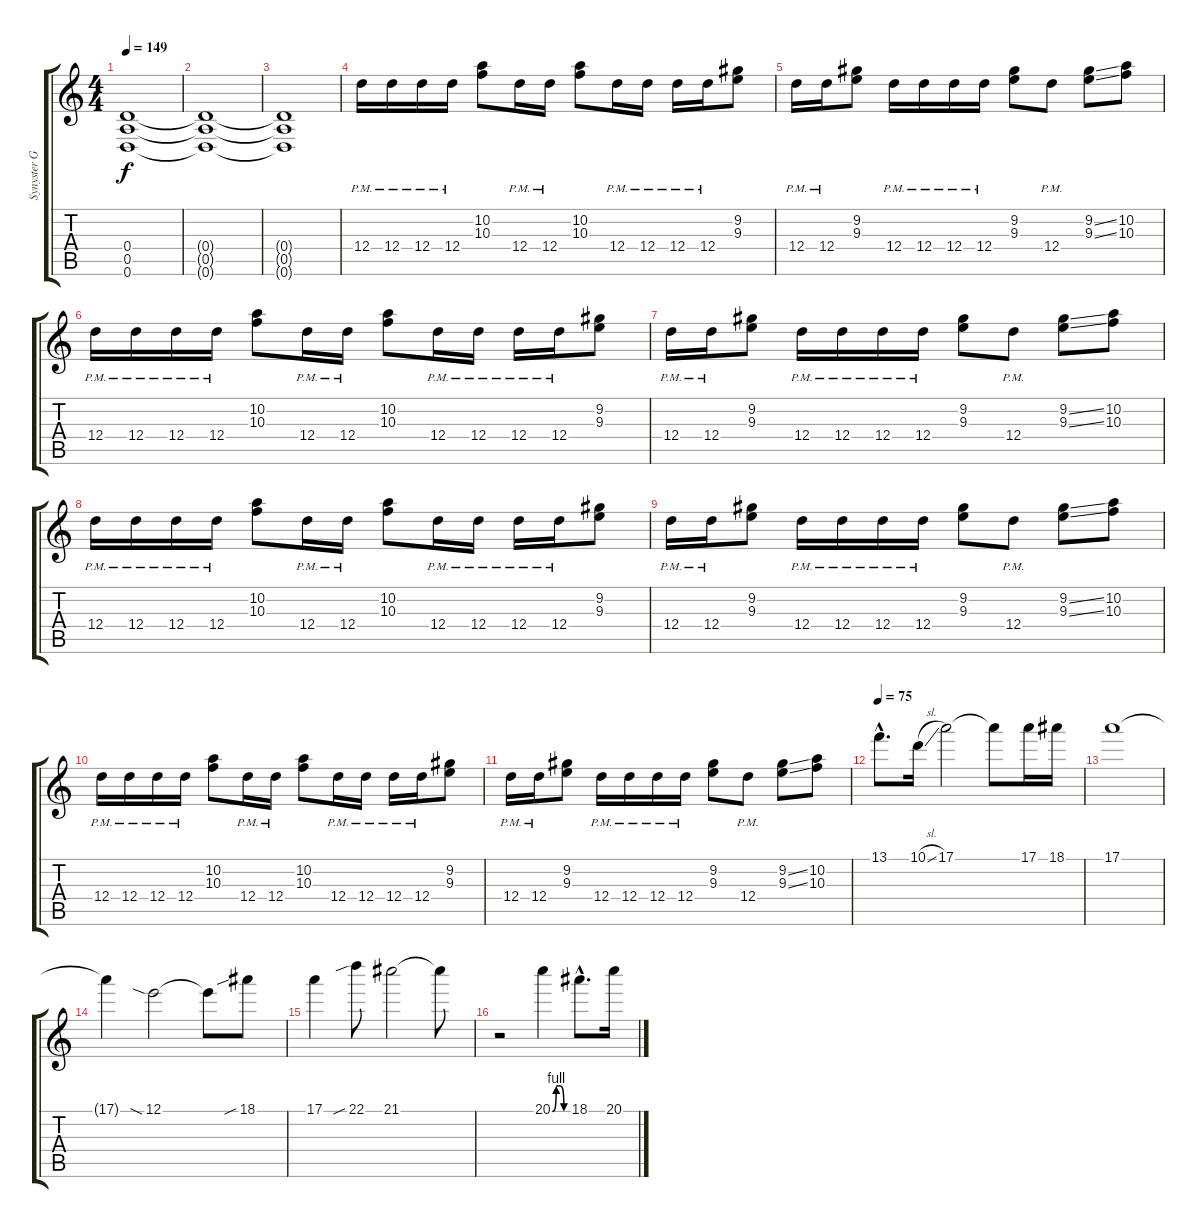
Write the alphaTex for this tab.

\track ("Synyster Gates" "Synyster G") {instrument distortionguitar}
\staff {score tabs}
\tuning (E4 B3 G3 D3 A2 D2) {hide}
\ts (4 4)
\tempo 149
\clef g2
\ks c
(0.4{t} 0.5{t} 0.6{t}).1{dy f} |
(0.4{t} 0.5{t} 0.6{t}).1 |
(0.4{t} 0.5{t} 0.6{t}).1 |
12.4{pm}.16 12.4{pm}.16 12.4{pm}.16 12.4{pm}.16 (10.2 10.3).8 12.4{pm}.16 12.4{pm}.16 (10.2 10.3).8 12.4{pm}.16 12.4{pm}.16 12.4{pm}.16 12.4{pm}.16 (9.2 9.3).8 |
12.4{pm}.16 12.4{pm}.16 (9.2 9.3).8 12.4{pm}.16 12.4{pm}.16 12.4{pm}.16 12.4{pm}.16 (9.2 9.3).8 12.4{pm}.8 (9.2{ss} 9.3{ss}).8 (10.2 10.3).8 |
12.4{pm}.16 12.4{pm}.16 12.4{pm}.16 12.4{pm}.16 (10.2 10.3).8 12.4{pm}.16 12.4{pm}.16 (10.2 10.3).8 12.4{pm}.16 12.4{pm}.16 12.4{pm}.16 12.4{pm}.16 (9.2 9.3).8 |
12.4{pm}.16 12.4{pm}.16 (9.2 9.3).8 12.4{pm}.16 12.4{pm}.16 12.4{pm}.16 12.4{pm}.16 (9.2 9.3).8 12.4{pm}.8 (9.2{ss} 9.3{ss}).8 (10.2 10.3).8 |
12.4{pm}.16 12.4{pm}.16 12.4{pm}.16 12.4{pm}.16 (10.2 10.3).8 12.4{pm}.16 12.4{pm}.16 (10.2 10.3).8 12.4{pm}.16 12.4{pm}.16 12.4{pm}.16 12.4{pm}.16 (9.2 9.3).8 |
12.4{pm}.16 12.4{pm}.16 (9.2 9.3).8 12.4{pm}.16 12.4{pm}.16 12.4{pm}.16 12.4{pm}.16 (9.2 9.3).8 12.4{pm}.8 (9.2{ss} 9.3{ss}).8 (10.2 10.3).8 |
12.4{pm}.16 12.4{pm}.16 12.4{pm}.16 12.4{pm}.16 (10.2 10.3).8 12.4{pm}.16 12.4{pm}.16 (10.2 10.3).8 12.4{pm}.16 12.4{pm}.16 12.4{pm}.16 12.4{pm}.16 (9.2 9.3).8 |
12.4{pm}.16 12.4{pm}.16 (9.2 9.3).8 12.4{pm}.16 12.4{pm}.16 12.4{pm}.16 12.4{pm}.16 (9.2 9.3).8 12.4{pm}.8 (9.2{ss} 9.3{ss}).8 (10.2 10.3).8 |
\tempo 75
13.1{hac}.8{d} 10.1{sl}.16 17.1.2 17.1{t}.8 17.1.16 18.1.16 |
17.1.1 |
17.1{t}.4 12.1{sia}.2 12.1{t}.8 18.1{sib}.8 |
17.1.4 22.1{sib}.8 21.1.2 21.1{t}.8 |
r.2 20.1{be (custom 0 0 15 4 30 4 45 0 60 0)}.4 18.1{hac}.8{d} 20.1.16
